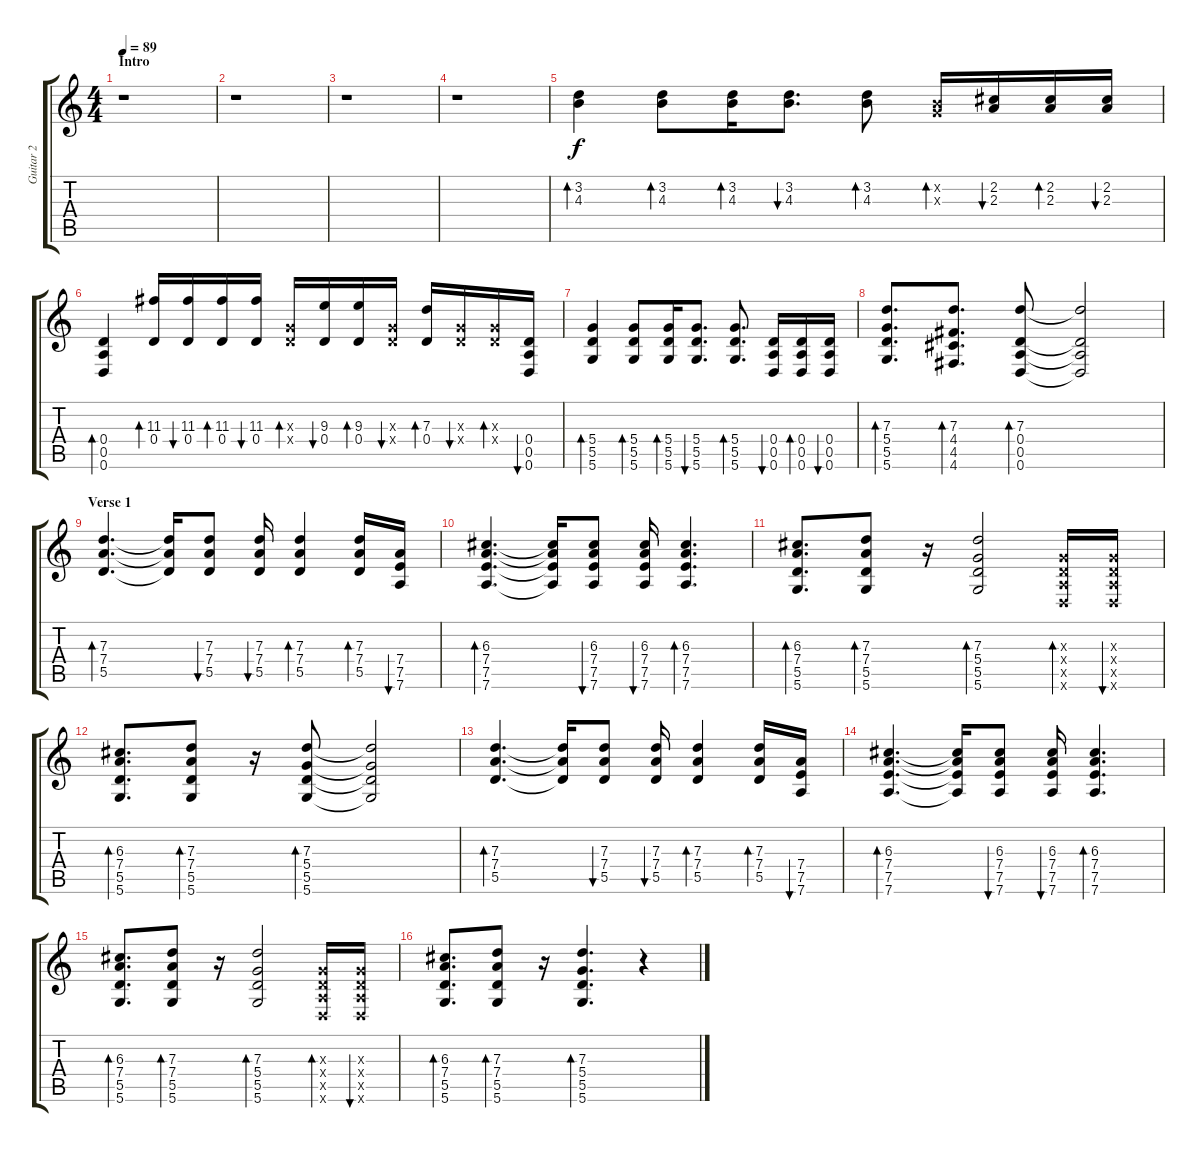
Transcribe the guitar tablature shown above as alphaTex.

\track ("Guitar 2" "Guitar 2") {instrument electricguitarclean}
\staff {score tabs}
\tuning (E4 B3 G3 D3 A2 D2) {hide}
\ts (4 4)
\section ("" "Intro")
\tempo 89
\clef g2
\ks c
r.1{dy f instrument electricguitarclean} |
r.1 |
r.1 |
r.1 |
(3.2 4.3).4{bd 30} (3.2 4.3).8{bd 30} (3.2 4.3).16{bd 30} (3.2 4.3).8{d bu 30} (3.2 4.3).8{bd 30} (0.2{x} 0.3{x}).16{bd 30} (2.2 2.3).16{bu 30} (2.2 2.3).16{bd 30} (2.2 2.3).16{bu 30} |
(0.4 0.5 0.6).4{bd 30} (11.3 0.4).16{bd 30} (11.3 0.4).16{bu 30} (11.3 0.4).16{bd 30} (11.3 0.4).16{bu 30} (0.3{x} 0.4{x}).16{bd 30} (9.3 0.4).16{bu 30} (9.3 0.4).16{bd 30} (0.3{x} 0.4{x}).16{bu 30} (7.3 0.4).16{bd 30} (0.3{x} 0.4{x}).16{bu 30} (0.3{x} 0.4{x}).16{bd 30} (0.4 0.5 0.6).16{bu 30} |
(5.4 5.5 5.6).4{bd 30} (5.4 5.5 5.6).8{bd 30} (5.4 5.5 5.6).16{bd 30} (5.4 5.5 5.6).8{d bu 30} (5.4 5.5 5.6).8{d bd 30} (0.4 0.5 0.6).16{bu 30} (0.4 0.5 0.6).16{bd 30} (0.4 0.5 0.6).16{bu 30} |
(7.3 5.4 5.5 5.6).8{d bd 30} (7.3 4.4 4.5 4.6).8{d bd 30} (7.3 0.4 0.5 0.6).8{bd 30} (7.3{t} 0.4{t} 0.5{t} 0.6{t}).2 |
\section ("" "Verse 1")
(7.3 7.4 5.5).4{d bd 30} (7.3{t} 7.4{t} 5.5{t}).16 (7.3 7.4 5.5).8{bu 30} (7.3 7.4 5.5).16{bu 30} (7.3 7.4 5.5).4{bd 30} (7.3 7.4 5.5).16{bd 30} (7.4 7.5 7.6).16{bu 30} |
(6.3 7.4 7.5 7.6).4{d bd 30} (6.3{t} 7.4{t} 7.5{t} 7.6{t}).16 (6.3 7.4 7.5 7.6).8{bu 30} (6.3 7.4 7.5 7.6).16{bu 30} (6.3 7.4 7.5 7.6).4{d bd 30} |
(6.3 7.4 5.5 5.6).8{d bd 30} (7.3 7.4 5.5 5.6).8{bd 30} r.16 (7.3 5.4 5.5 5.6).2{bd 30} (0.3{x} 0.4{x} 0.5{x} 0.6{x}).16{bd 30} (0.3{x} 0.4{x} 0.5{x} 0.6{x}).16{bu 30} |
(6.3 7.4 5.5 5.6).8{d bd 30} (7.3 7.4 5.5 5.6).8{bd 30} r.16 (7.3 5.4 5.5 5.6).8{bd 30} (7.3{t} 5.4{t} 5.5{t} 5.6{t}).2 |
(7.3 7.4 5.5).4{d bd 30} (7.3{t} 7.4{t} 5.5{t}).16 (7.3 7.4 5.5).8{bu 30} (7.3 7.4 5.5).16{bu 30} (7.3 7.4 5.5).4{bd 30} (7.3 7.4 5.5).16{bd 30} (7.4 7.5 7.6).16{bu 30} |
(6.3 7.4 7.5 7.6).4{d bd 30} (6.3{t} 7.4{t} 7.5{t} 7.6{t}).16 (6.3 7.4 7.5 7.6).8{bu 30} (6.3 7.4 7.5 7.6).16{bu 30} (6.3 7.4 7.5 7.6).4{d bd 30} |
(6.3 7.4 5.5 5.6).8{d bd 30} (7.3 7.4 5.5 5.6).8{bd 30} r.16 (7.3 5.4 5.5 5.6).2{bd 30} (0.3{x} 0.4{x} 0.5{x} 0.6{x}).16{bd 30} (0.3{x} 0.4{x} 0.5{x} 0.6{x}).16{bu 30} |
(6.3 7.4 5.5 5.6).8{d bd 30} (7.3 7.4 5.5 5.6).8{bd 30} r.16 (7.3 5.4 5.5 5.6).4{d bd 30} r.4
